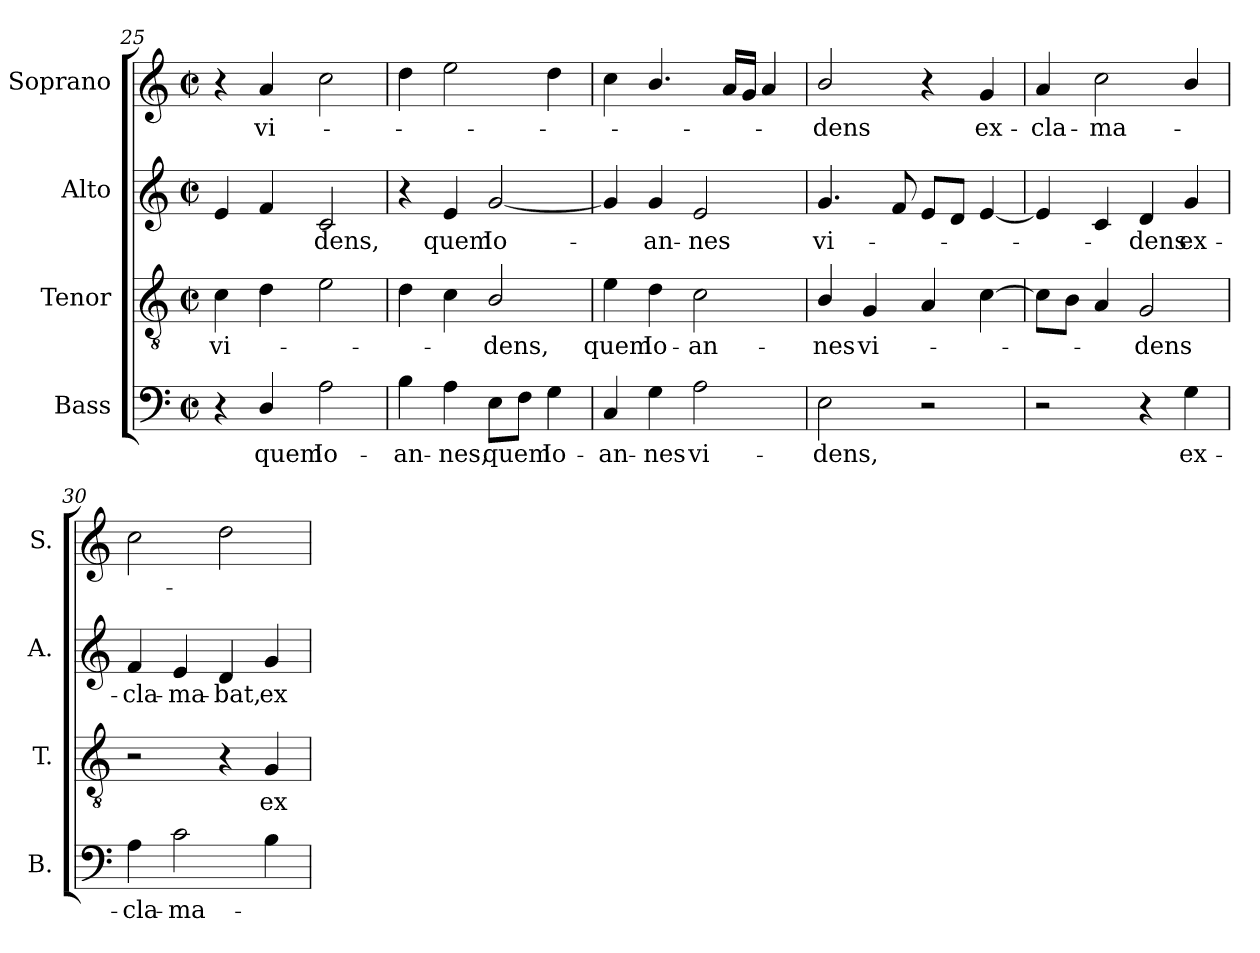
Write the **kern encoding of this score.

**kern	**text	**kern	**text	**kern	**text	**kern	**text
*part4	*part4	*part3	*part3	*part2	*part2	*part1	*part1
*staff4	*staff4	*staff3	*staff3	*staff2	*staff2	*staff1	*staff1
*I"Bass	*	*I"Tenor	*	*I"Alto	*	*I"Soprano	*
*I'B.	*	*I'T.	*	*I'A.	*	*I'S.	*
*clefF4	*	*clefGv2	*	*clefG2	*	*clefG2	*
*ITrd7c12	*	*ITrd7c12	*	*	*	*	*
*k[]	*	*k[]	*	*k[]	*	*k[]	*
*C:	*	*C:	*	*C:	*	*C:	*
*M2/2	*	*M2/2	*	*M2/2	*	*M2/2	*
*met(c|)	*	*met(c|)	*	*met(c|)	*	*met(c|)	*
=25	=25	=25	=25	=25	=25	=25	=25
!	!	!	!LO:LY:b:color=#000000	!	!	!	!
4r	.	4Ci\	vi-	4ei/	.	4r	.
!	!LO:LY:b:color=#000000	!	!	!	!	!	!
!	!	!	!	!	!	!	!LO:LY:b:color=#000000
4DDi/	quem	4Di\	.	4fi/	.	4ai/	vi-
!	!LO:LY:b:color=#000000	!	!	!	!	!	!
!	!	!	!	!	!LO:LY:b:color=#000000	!	!
2AAi\	Io-	2Ei\	.	2ci/	-dens,	2cci\	.
=26	=26	=26	=26	=26	=26	=26	=26
!	!LO:LY:b:color=#000000	!	!	!	!	!	!
4BBi\	-an-	4Di\	.	4r	.	4ddi\	.
!	!LO:LY:b:color=#000000	!	!	!	!	!	!
!	!	!	!	!	!LO:LY:b:color=#000000	!	!
4AAi\	-nes,	4Ci\	.	4ei/	quem	2eei\	.
!	!LO:LY:b:color=#000000	!	!	!	!	!	!
!	!	!	!LO:LY:b:color=#000000	!	!	!	!
!	!	!	!	!	!LO:LY:b:color=#000000	!	!
8EEi\L	quem	2BBi/	-dens,	[<2gi/	Io-	.	.
8FFi\J	.	.	.	.	.	.	.
!	!LO:LY:b:color=#000000	!	!	!	!	!	!
4GGi\	Io-	.	.	.	.	4ddi\	.
=27	=27	=27	=27	=27	=27	=27	=27
!	!LO:LY:b:color=#000000	!	!	!	!	!	!
!	!	!	!LO:LY:b:color=#000000	!	!	!	!
4CCi/	-an-	4Ei\	quem	4gi/]	.	4cci\	.
!	!LO:LY:b:color=#000000	!	!	!	!	!	!
!	!	!	!LO:LY:b:color=#000000	!	!	!	!
!	!	!	!	!	!LO:LY:b:color=#000000	!	!
4GGi\	-nes	4Di\	Io-	4gi/	-an-	4.bi/	.
!	!LO:LY:b:color=#000000	!	!	!	!	!	!
!	!	!	!LO:LY:b:color=#000000	!	!	!	!
!	!	!	!	!	!LO:LY:b:color=#000000	!	!
2AAi\	vi-	2Ci\	-an-	2ei/	-nes	.	.
.	.	.	.	.	.	16ai/LL	.
.	.	.	.	.	.	16gi/JJ	.
.	.	.	.	.	.	4ai/	.
!!LO:LB:g=z
=28	=28	=28	=28	=28	=28	=28	=28
!	!LO:LY:b:color=#000000	!	!	!	!	!	!
!	!	!	!LO:LY:b:color=#000000	!	!	!	!
!	!	!	!	!	!LO:LY:b:color=#000000	!	!
!	!	!	!	!	!	!	!LO:LY:b:color=#000000
2EEi\	-dens,	4BBi/	-nes	4.gi/	vi-	2bi/	-dens
!	!	!	!LO:LY:b:color=#000000	!	!	!	!
.	.	4GGi/	vi-	.	.	.	.
.	.	.	.	8fi/	.	.	.
2r	.	4AAi/	.	8ei/L	.	4r	.
.	.	.	.	8di/J	.	.	.
!	!	!	!	!	!	!	!LO:LY:b:color=#000000
.	.	[>4Ci\	.	[<4ei/	.	4gi/	ex-
=29	=29	=29	=29	=29	=29	=29	=29
!	!	!	!	!	!	!	!LO:LY:b:color=#000000
2r	.	8Ci\L]	.	4ei/]	.	4ai/	-cla-
.	.	8BBi\J	.	.	.	.	.
!	!	!	!	!	!	!	!LO:LY:b:color=#000000
.	.	4AAi/	.	4ci/	.	2cci\	-ma-
!	!	!	!LO:LY:b:color=#000000	!	!	!	!
!	!	!	!	!	!LO:LY:b:color=#000000	!	!
4r	.	2GGi/	-dens	4di/	-dens	.	.
!	!LO:LY:b:color=#000000	!	!	!	!	!	!
!	!	!	!	!	!LO:LY:b:color=#000000	!	!
4GGi\	ex-	.	.	4gi/	ex-	4bi/	.
=30	=30	=30	=30	=30	=30	=30	=30
!	!LO:LY:b:color=#000000	!	!	!	!	!	!
!	!	!	!	!	!LO:LY:b:color=#000000	!	!
4AAi\	-cla-	2r	.	4fi/	-cla-	2cci\	.
!	!LO:LY:b:color=#000000	!	!	!	!	!	!
!	!	!	!	!	!LO:LY:b:color=#000000	!	!
2Ci\	-ma-	.	.	4ei/	-ma-	.	.
!	!	!	!	!	!LO:LY:b:color=#000000	!	!
.	.	4r	.	4di/	-bat,	2ddi\	.
!	!	!	!LO:LY:b:color=#000000	!	!	!	!
!	!	!	!	!	!LO:LY:b:color=#000000	!	!
4BBi\	.	4GGi/	ex-	4gi/	ex-	.	.
=	=	=	=	=	=	=	=
*-	*-	*-	*-	*-	*-	*-	*-
